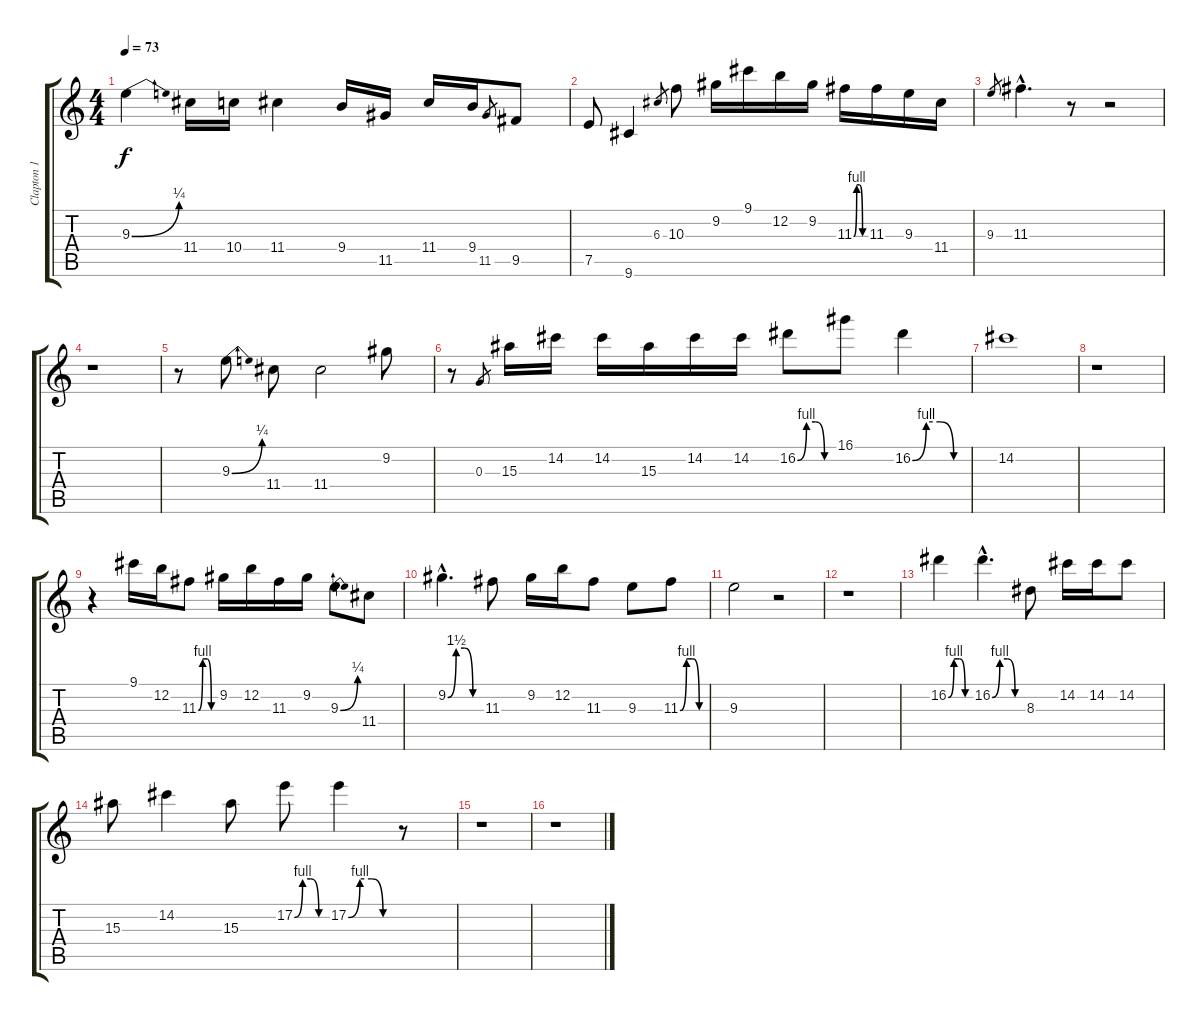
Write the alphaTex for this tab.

\track ("Clapton 1" "Clapton 1") {instrument overdrivenguitar}
\staff {score tabs}
\tuning (E4 B3 G3 D3 A2 E2) {hide}
\ts (4 4)
\tempo 73
\clef g2
\ks c
9.3{be (bend 0 0 60 1)}.4{dy f} 11.4.16 10.4.16 11.4.4 9.4.16 11.5.16 11.4.16 9.4.16 11.5.8{gr} 9.5.8 |
7.5.8 9.6.4 6.3.8{gr} 10.3.8 9.2.16 9.1.16 12.2.16 9.2.16 11.3{be (custom 0 0 15 4 30 4 45 0 60 0)}.16 11.3.16 9.3.16 11.4.16 |
9.3.8{gr} 11.3{hac}.4{d} r.8 r.2 |
r.1 |
r.8 9.3{be (bend 0 0 60 1)}.8 11.4.8 11.4.2 9.2.8 |
r.8 0.3.8{gr} 15.3.16 14.2.16 14.2.16 15.3.16 14.2.16 14.2.16 16.2{be (custom 0 0 15 4 30 4 45 0 60 0)}.8 16.1.8 16.2{be (custom 0 0 15 4 30 4 45 0 60 0)}.4 |
14.2.1 |
r.1 |
r.4 9.1.16 12.2.16 11.3{be (custom 0 0 15 4 30 4 45 0 60 0)}.8 9.2.16 12.2.16 11.3.16 9.2.16 9.3{be (bend 0 0 60 1)}.8 11.4.8 |
9.2{be (custom 0 0 15 6 30 6 45 0 60 0) hac}.4{d} 11.3.8 9.2.16 12.2.16 11.3.8 9.3.8 11.3{be (custom 0 0 15 4 30 4 45 0 60 0)}.8 |
9.3.2 r.2 |
r.1 |
16.2{be (custom 0 0 15 4 30 4 45 0 60 0)}.4 16.2{be (custom 0 0 15 4 30 4 45 0 60 0) hac}.4{d} 8.3.8 14.2.16 14.2.16 14.2.8 |
15.3.8 14.2.4 15.3.8 17.2{be (custom 0 0 15 4 30 4 45 0 60 0)}.8 17.2{be (custom 0 0 15 4 30 4 45 0 60 0)}.4 r.8 |
r.1 |
r.1
